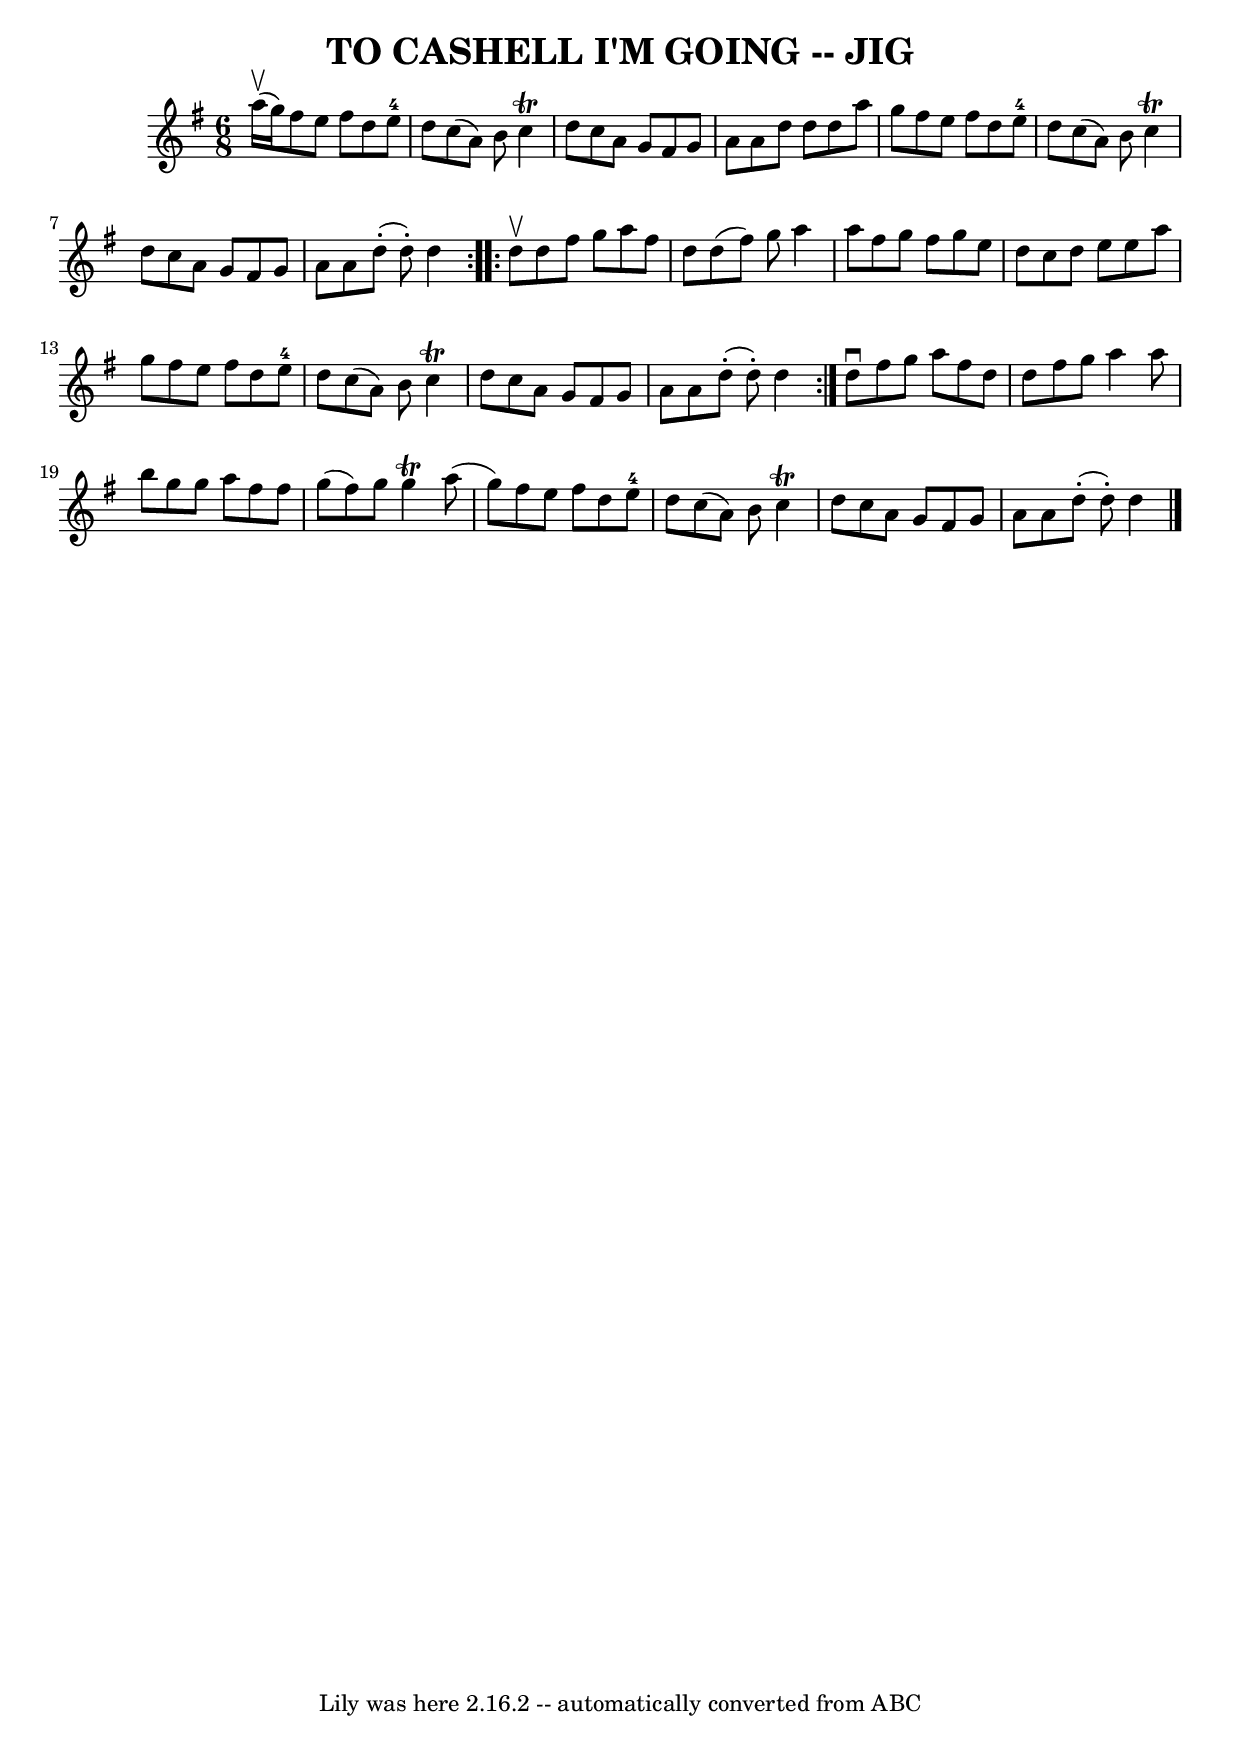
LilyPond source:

\version "2.7.40"
\include "Mammoth.ily"
\header {
	%% book = "Ryan's Mammoth Collection of Fiddle Tunes"
	crossRefNumber = "1"
	footnotes = "\\\\Bar 20 has wrong note lengths."
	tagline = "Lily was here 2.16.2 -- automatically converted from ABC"
	title = "TO CASHELL I'M GOING -- JIG"
}
voicedefault =  {
\set Score.defaultBarType = "empty"

\repeat volta 2 {
\time 6/8 \key d \mixolydian a''16 (^\upbow g''16)       |
   
fis''8 e''8 fis''8 d''8 e''8-4 d''8    |
 c''8 (a'8 
) b'8 c''4^\trill d''8    |
 c''8 a'8 g'8 fis'8    
g'8 a'8    |
 a'8 d''8 d''8 d''8 a''8 g''8    
|
     |
 fis''8 e''8 fis''8 d''8 e''8-4 d''8    
|
 c''8 (a'8) b'8 c''4^\trill d''8    |
 c''8    
a'8 g'8 fis'8 g'8 a'8    |
 a'8 d''8 (-. d''8 -.)  
 d''4    }     \repeat volta 2 { d''8^\upbow       |
 d''8 fis''8 
 g''8 a''8 fis''8 d''8    |
 d''8 (fis''8) g''8    
a''4 a''8    |
 fis''8 g''8 fis''8 g''8 e''8 d''8    
|
 c''8 d''8 e''8 e''8 a''8 g''8    |
     
|
 fis''8 e''8 fis''8 d''8 e''8-4 d''8    |
   
c''8 (a'8) b'8 c''4^\trill d''8    |
 c''8 a'8 g'8  
 fis'8 g'8 a'8    |
 a'8 d''8 (-. d''8 -.) d''4    }  
 d''8^\downbow fis''8 g''8 a''8 fis''8 d''8    |
 d''8 
 fis''8 g''8 a''4 a''8    |
 b''8 g''8 g''8 a''8    
fis''8 fis''8    |
 g''8 (fis''8) g''8 g''4^\trill   
a''8 (g''8)   |
     |
 fis''8 e''8 fis''8 d''8    
e''8-4 d''8    |
 c''8 (a'8) b'8 c''4^\trill d''8    
|
 c''8 a'8 g'8 fis'8 g'8 a'8    |
 a'8      
d''8 (-. d''8 -.) d''4    \bar "|."   
}

\score{
    <<

	\context Staff="default"
	{
	    \voicedefault 
	}

    >>
	\layout {
	}
	\midi {}
}
